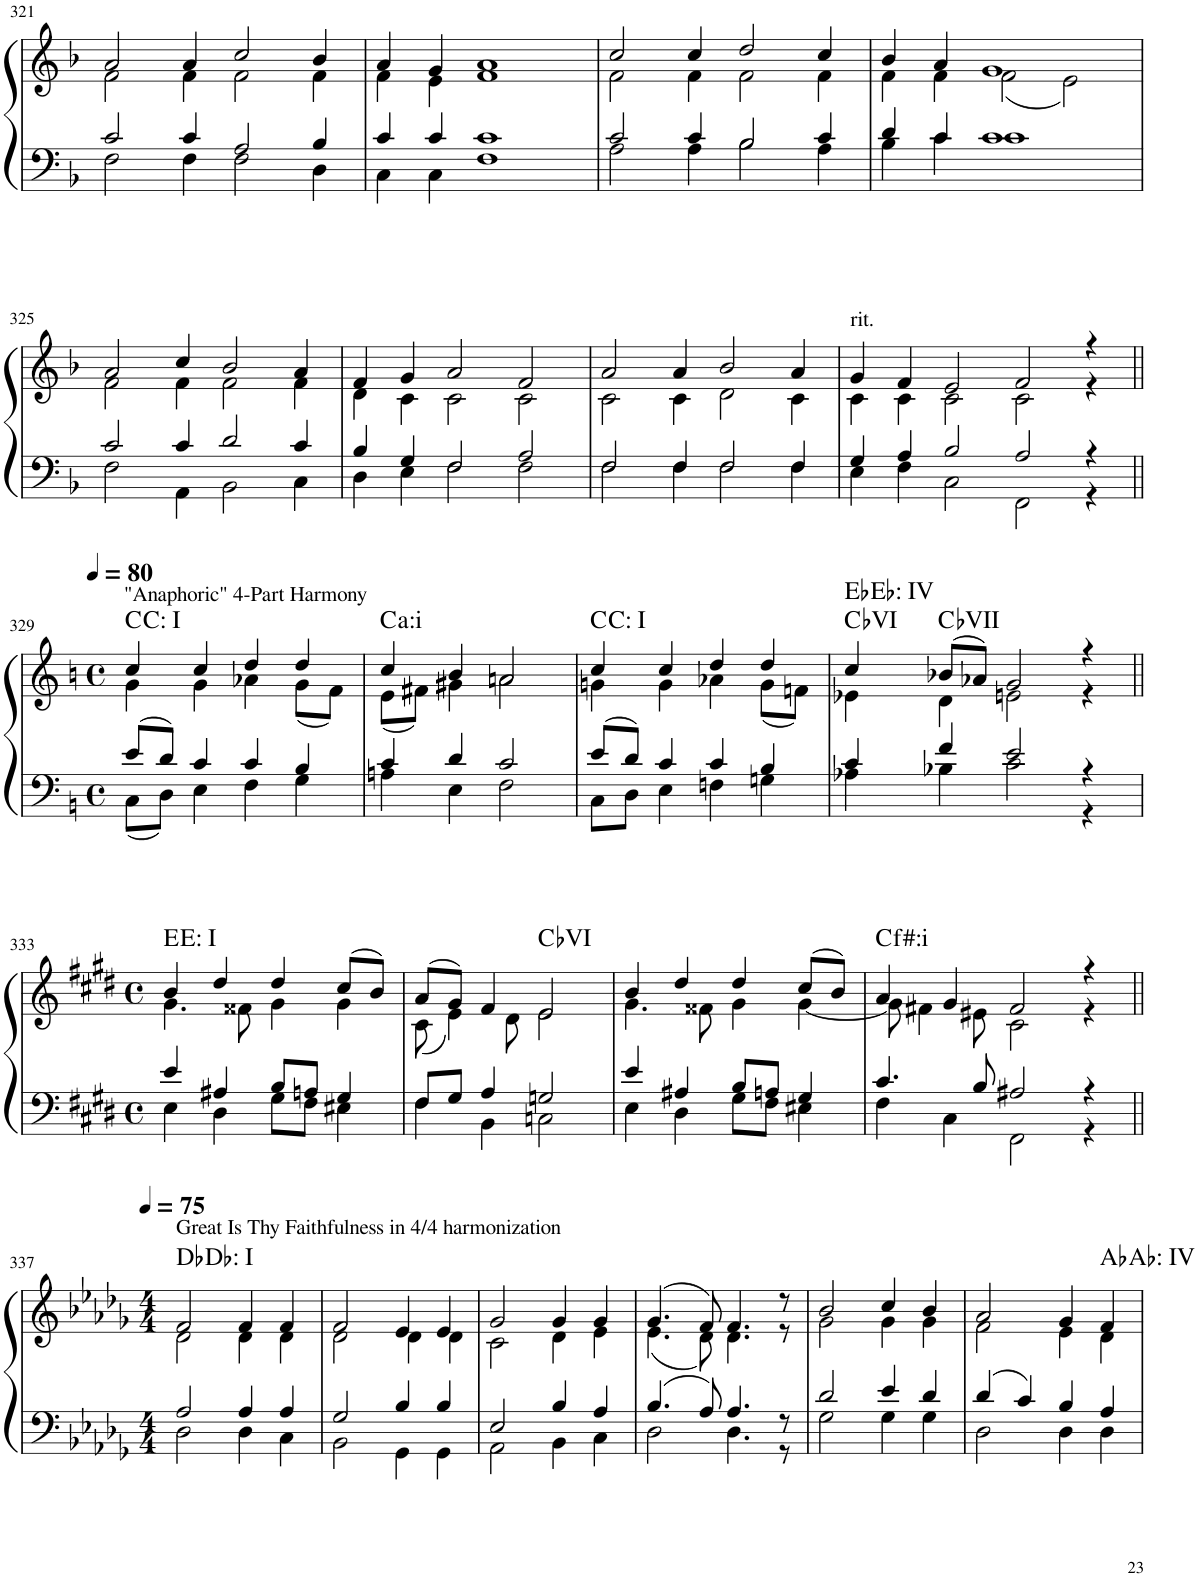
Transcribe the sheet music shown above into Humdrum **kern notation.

**kern	**kern	**harte
*part1	*part1	*part1
*staff2	*staff1	*
*I"Piano	*	*
*I'Pno.	*	*
!!LO:PB:g=z
*clefF4	*clefG2	*
*k[b-]	*k[b-]	*
*F:	*F:	*
*M6/4	*M6/4	*
=321	=321	=321
*^	*^	*
2c/	2F\	2a/	2f\	.
4c/	4F\	4a/	4f\	.
2A/	2F\	2cc/	2f\	.
4B-/	4D\	4b-/	4f\	.
=322	=322	=322	=322	=322
4c/	4C\	4a/	4f\	.
4c/	4C\	4g/	4e\	.
1c	1F	1a	1f	.
=323	=323	=323	=323	=323
2c/	2A\	2cc/	2f\	.
4c/	4A\	4cc/	4f\	.
2B-/	2B-\	2dd/	2f\	.
4c/	4A\	4cc/	4f\	.
=324	=324	=324	=324	=324
4d/	4B-\	4b-/	4f\	.
4c/	4c\	4a/	4f\	.
1c	1c	1g	(2f\	.
.	.	.	2e\)	.
!!LO:LB:g=z	!!
=325	=325	=325	=325	=325
2c/	2F\	2a/	2f\	.
4c/	4AA\	4cc/	4f\	.
2d/	2BB-\	2b-/	2f\	.
4c/	4C\	4a/	4f\	.
=326	=326	=326	=326	=326
4B-/	4D\	4f/	4d\	.
4G/	4E\	4g/	4c\	.
2F/	2F\	2a/	2c\	.
2A/	2F\	2f/	2c\	.
=327	=327	=327	=327	=327
2F/	2F\	2a/	2c\	.
4F/	4F\	4a/	4c\	.
2F/	2F\	2b-/	2d\	.
4F/	4F\	4a/	4c\	.
=328	=328	=328	=328	=328
*M7/4	*	*M7/4	*	*
!	!	!LO:TX:a:t=rit.	!	!
4G/	4E\	4g/	4c\	.
4A/	4F\	4f/	4c\	.
2B-/	2C\	2e/	2c\	.
2A/	2FF\	2f/	2c\	.
4r	4r	4r	4r	.
!!LO:LB:g=z	!!
=329||	=329||	=329||	=329||	=329||
*k[]	*	*k[]	*	*
*C:	*	*C:	*	*
*M4/4	*	*M4/4	*	*
*met(c)	*	*met(c)	*	*
*	*	*MM80	*	*
!	!	!LO:TX:a:t="Anaphoric" 4-Part Harmony	!	!
8e/L	8C\L	4cc/	4g\	C:maj
8d/J	8D\J	.	.	.
4c/	4E\	4cc/	4g\	.
4c/	4F\	4dd/	4a-X\	.
4B/	4G\	4dd/	(<8g\L	.
.	.	.	8f\J)	.
=330	=330	=330	=330	=330
!	!	!	!	!LO:H:kt=a:
4c/	4An\	4cc/	(<8e\L	.
.	.	.	8f#X\J)	.
4d/	4E\	4b/	4g#X\	.
2c/	2F\	2an/	2a\	.
=331	=331	=331	=331	=331
8e/L	8C\L	4cc/	4gn\	C:maj
8d/J	8D\J	.	.	.
4c/	4E\	4cc/	4g\	.
4c/	4Fn\	4dd/	4a-X\	.
4B/	4Gn\	4dd/	(<8g\L	.
.	.	.	8fn\J)	.
=332	=332	=332	=332	=332
4c/	4A-X\	4cc/	4e-X\	C:maj Eb:maj
4f/	4B-X\	(>8b-X/L	4d\	C:maj
.	.	8a-X/J)	.	.
2e/	2c\	2g/	2en\	.
4r	4r	4r	4r	.
!!LO:LB:g=z	!!
=333||	=333||	=333||	=333||	=333||
*k[f#c#g#d#]	*	*k[f#c#g#d#]	*	*
*E:	*	*E:	*	*
*M4/4	*	*M4/4	*	*
*met(c)	*	*met(c)	*	*
4e/	4E\	4b/	4.g#\	E:maj
4A#X/	4D#\	4dd#/	.	.
.	.	.	8f##X\	.
8B/L	8G#\L	4dd#/	4g#\	.
8An/J	8F#\J	.	.	.
4G#/	4E#X\	(>8cc#/L	4g#\	.
.	.	8b/J)	.	.
=334	=334	=334	=334	=334
8F#/L	4F#\	(>8a/L	(<8c#\	.
8G#/J	.	8g#/J)	4e\)	.
4A/	4BB\	4f#/	.	.
.	.	.	8d#\	.
2Gn/	2Cn\	2e/	2e\	C:maj
=335	=335	=335	=335	=335
4e/	4E\	4b/	4.g#\	.
4A#X/	4D#\	4dd#/	.	.
.	.	.	8f##X\	.
8B/L	8G#\L	4dd#/	4g#\	.
8An/J	8F#\J	.	.	.
4G#/	4E#X\	(>8cc#/L	[4g#\	.
.	.	8b/J)	.	.
=336	=336	=336	=336	=336
!	!	!	!	!LO:H:kt=f#:
4.c#/	4F#\	4a/	8g#\]	.
.	.	.	4f#X\	.
.	4C#\	4g#/	.	.
8B/	.	.	8e#X\	.
2A#X/	2FF#\	2f#/	2c#\	.
4r	4r	4r	4r	.
!!LO:LB:g=z	!!
=337||	=337||	=337||	=337||	=337||
*k[b-e-a-d-g-]	*	*k[b-e-a-d-g-]	*	*
*D-:	*	*D-:	*	*
*M4/4	*	*M4/4	*	*
*	*	*MM75	*	*
!	!	!LO:TX:a:t=Great Is Thy Faithfulness in 4/4 harmonization	!	!
2A-/	2D-\	2f/	2d-\	Db:maj
4A-/	4D-\	4f/	4d-\	.
4A-/	4C\	4f/	4d-\	.
=338	=338	=338	=338	=338
2G-/	2BB-\	2f/	2d-\	.
4B-/	4GG-\	4e-/	4d-\	.
4B-/	4GG-\	4e-/	4d-\	.
=339	=339	=339	=339	=339
2E-/	2AA-\	2g-/	2c\	.
4B-/	4BB-\	4g-/	4d-\	.
4A-/	4C\	4g-/	4e-\	.
=340	=340	=340	=340	=340
4.B-/	2D-\	(4.g-/	(4.e-\	.
8A-/	.	8f/)	8d-\)	.
4.A-/	4.D-\	4.f/	4.d-\	.
8r	8r	8r	8r	.
=341	=341	=341	=341	=341
2d-/	2G-\	2b-/	2g-\	.
4e-/	4G-\	4cc/	4g-\	.
4d-/	4G-\	4b-/	4g-\	.
=342	=342	=342	=342	=342
4d-/	2D-\	2a-/	2f\	.
4c/	.	.	.	.
4B-/	4D-\	4g-/	4e-\	.
4A-/	4D-\	4f/	4d-\	Ab:maj
*v	*v	*	*	*
*	*v	*v	*
=	=	=
*-	*-	*-
